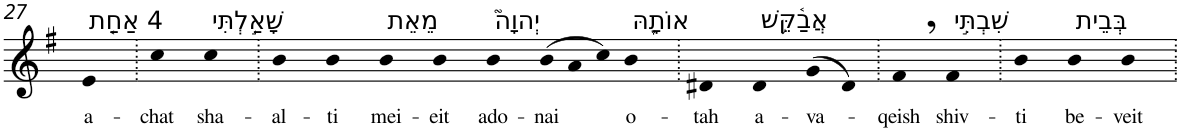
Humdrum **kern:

**kern	**text
*part1	*part1
*staff1	*staff1
*I"Piano	*
*I'Pno	*
!!LO:PB:g=z
*clefG2	*
*k[f#]	*
*G:	*
=27	=27
!LO:TX:a:t=4 אַחַ֤ת	!
!	!LO:LY:b
4e	a-
=28.	=28.
!	!LO:LY:b
4cc	-chat
!LO:TX:a:t=שָׁאַ֣לְתִּי	!
!	!LO:LY:b
4cc	sha-
=29.	=29.
!	!LO:LY:b
4b	-al-
!	!LO:LY:b
4b	-ti
!LO:TX:a:t=מֵאֵת	!
!	!LO:LY:b
4b	mei-
!	!LO:LY:b
4b	-eit
!LO:TX:a:t=יְהוָה֮	!
!	!LO:LY:b
4b	ado-
*Xtuplet	*
!	!LO:LY:b
(>12b	-nai
12a	.
12cc)	.
!LO:TX:a:t=אוֹתָ֪הּ	!
!	!LO:LY:b
4b	o-
=30.	=30.
!	!LO:LY:b
4d#X	-tah
!LO:TX:a:t=אֲבַ֫קֵּ֥שׁ	!
!	!LO:LY:b
4d#	a-
!	!LO:LY:b
(>8g	-va-
8d#)	.
=31.	=31.
!	!LO:LY:b
4f#,	-qeish
!LO:TX:a:t=שִׁבְתִּ֣י	!
!	!LO:LY:b
4f#	shiv-
=32.	=32.
!	!LO:LY:b
4b	-ti
!LO:TX:a:t=בְּבֵית	!
!	!LO:LY:b
4b	be-
!	!LO:LY:b
4b	-veit
=.	=.
*-	*-
